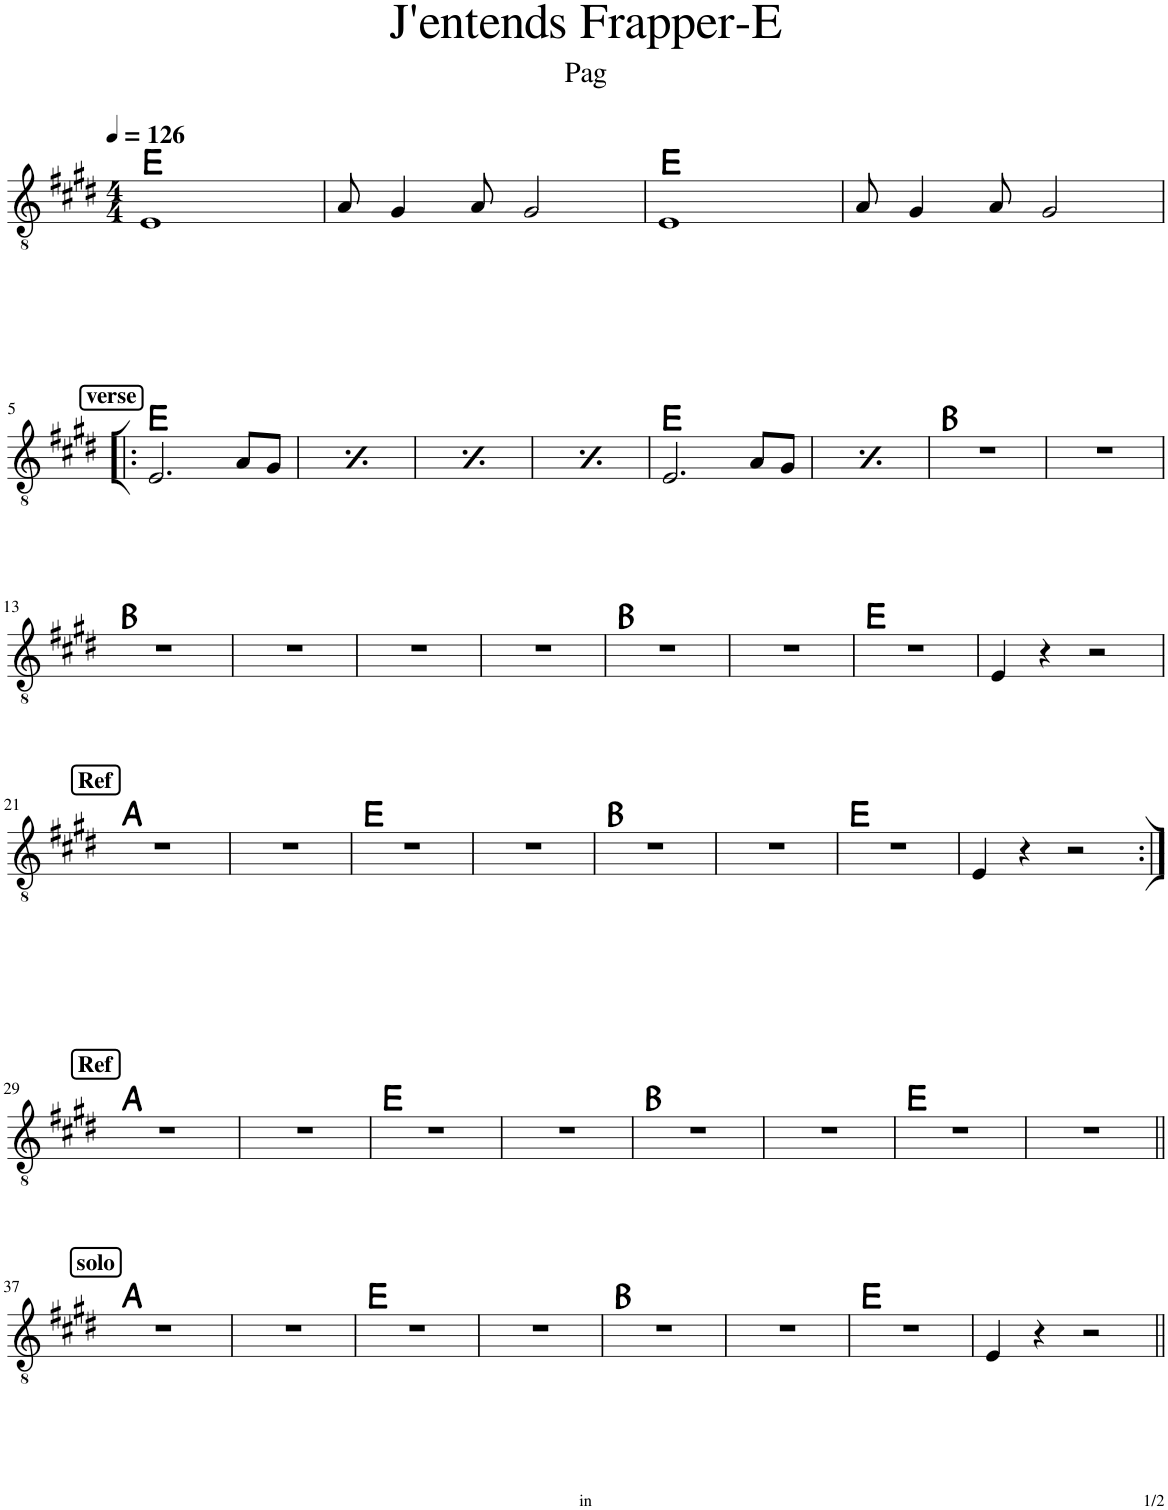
**kern	**harte
*part1	*part1
*staff1	*
*I"Classical Guitar	*
*I'Guit.	*
*clefGv2	*
*k[f#c#g#d#]	*
*M4/4	*
*MM126	*
=1	=1
1E	E:maj
=2	=2
8A/	.
4G#/	.
8A/	.
2G#/	.
=3	=3
1E	E:maj
=4	=4
8A/	.
4G#/	.
8A/	.
2G#/	.
!!LO:LB:g=z
!!LO:REH:place=s1:a:B:rj:fs=11:t=verse
=5!|:	=5!|:
2.E/	E:maj
8A/L	.
8G#/J	.
!!LO:REH:place=s1:a:B:rj:fs=11:t=verse
=6	=6
2.E/	E:maj
8A/L	.
8G#/J	.
!!LO:REH:place=s1:a:B:rj:fs=11:t=verse
=7	=7
2.E/	E:maj
8A/L	.
8G#/J	.
!!LO:REH:place=s1:a:B:rj:fs=11:t=verse
=8	=8
2.E/	E:maj
8A/L	.
8G#/J	.
=9	=9
2.E/	E:maj
8A/L	.
8G#/J	.
=10	=10
2.E/	E:maj
8A/L	.
8G#/J	.
=11	=11
1r	B:maj
=12	=12
1r	.
!!LO:LB:g=z
=13	=13
1r	B:maj
=14	=14
1r	.
=15	=15
1r	.
=16	=16
1r	.
=17	=17
1r	B:maj
=18	=18
1r	.
=19	=19
1r	E:maj
=20	=20
4E/	.
4r	.
2r	.
!!LO:LB:g=z
!!LO:REH:place=s1:a:B:rj:fs=11:t=Ref
=21	=21
1r	A:maj
=22	=22
1r	.
=23	=23
1r	E:maj
=24	=24
1r	.
=25	=25
1r	B:maj
=26	=26
1r	.
=27	=27
1r	E:maj
=28	=28
4E/	.
4r	.
2r	.
!!LO:LB:g=z
!!LO:REH:place=s1:a:B:rj:fs=11:t=Ref
=29:|!	=29:|!
1r	A:maj
=30	=30
1r	.
=31	=31
1r	E:maj
=32	=32
1r	.
=33	=33
1r	B:maj
=34	=34
1r	.
=35	=35
1r	E:maj
=36	=36
1r	.
!!LO:LB:g=z
!!LO:REH:place=s1:a:B:rj:fs=11:t=solo
=37||	=37||
1r	A:maj
=38	=38
1r	.
=39	=39
1r	E:maj
=40	=40
1r	.
=41	=41
1r	B:maj
=42	=42
1r	.
=43	=43
1r	E:maj
=44	=44
4E/	.
4r	.
2r	.
=||	=||
*-	*-
